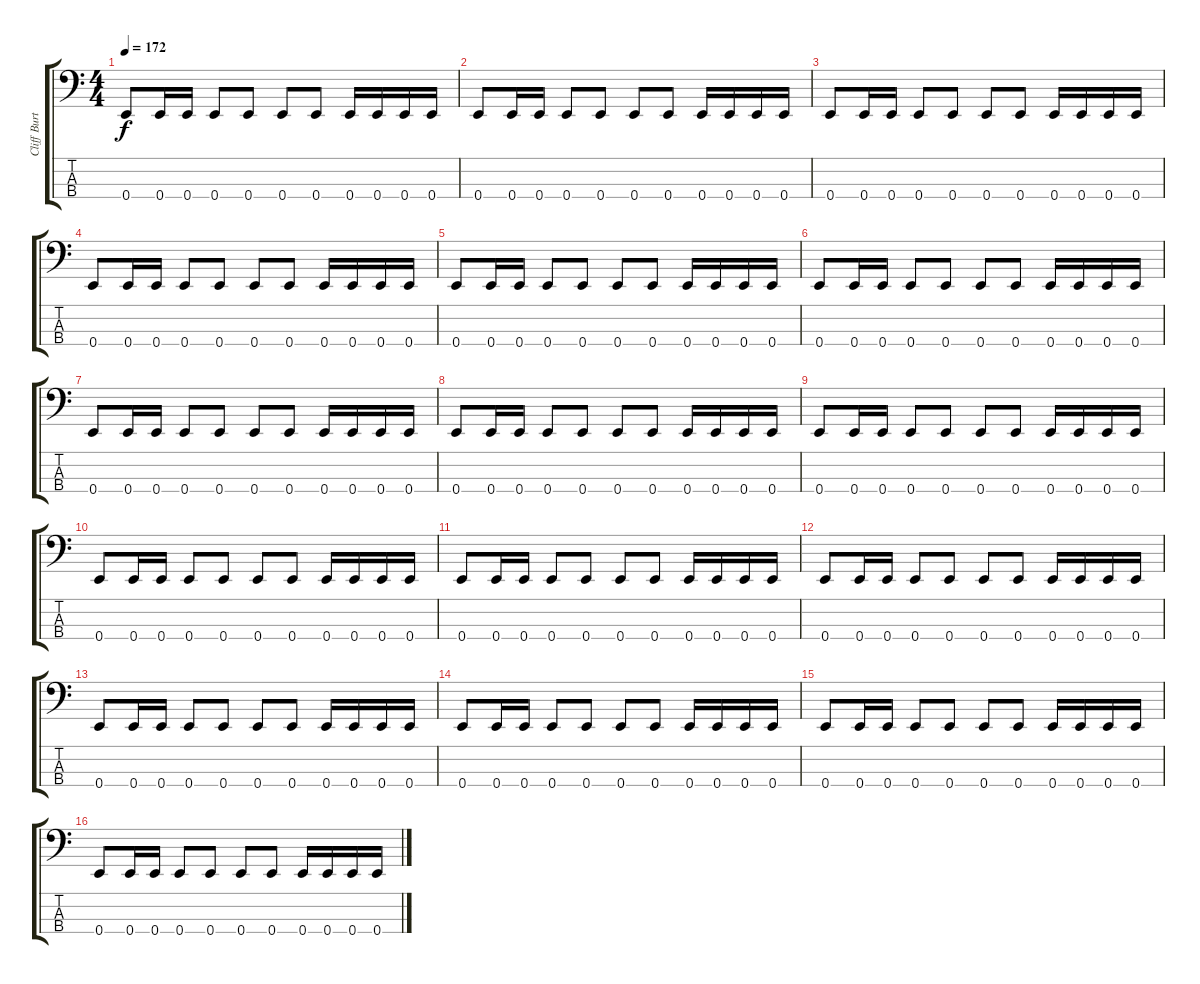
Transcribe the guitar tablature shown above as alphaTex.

\track ("Cliff Burton" "Cliff Burt") {instrument electricbassfinger}
\staff {score tabs}
\tuning (G2 D2 A1 E1) {hide}
\ts (4 4)
\tempo 172
\clef f4
\ks c
0.4.8{dy f} 0.4.16 0.4.16 0.4.8 0.4.8 0.4.8 0.4.8 0.4.16 0.4.16 0.4.16 0.4.16 |
0.4.8 0.4.16 0.4.16 0.4.8 0.4.8 0.4.8 0.4.8 0.4.16 0.4.16 0.4.16 0.4.16 |
0.4.8 0.4.16 0.4.16 0.4.8 0.4.8 0.4.8 0.4.8 0.4.16 0.4.16 0.4.16 0.4.16 |
0.4.8 0.4.16 0.4.16 0.4.8 0.4.8 0.4.8 0.4.8 0.4.16 0.4.16 0.4.16 0.4.16 |
0.4.8 0.4.16 0.4.16 0.4.8 0.4.8 0.4.8 0.4.8 0.4.16 0.4.16 0.4.16 0.4.16 |
0.4.8 0.4.16 0.4.16 0.4.8 0.4.8 0.4.8 0.4.8 0.4.16 0.4.16 0.4.16 0.4.16 |
0.4.8 0.4.16 0.4.16 0.4.8 0.4.8 0.4.8 0.4.8 0.4.16 0.4.16 0.4.16 0.4.16 |
0.4.8 0.4.16 0.4.16 0.4.8 0.4.8 0.4.8 0.4.8 0.4.16 0.4.16 0.4.16 0.4.16 |
0.4.8 0.4.16 0.4.16 0.4.8 0.4.8 0.4.8 0.4.8 0.4.16 0.4.16 0.4.16 0.4.16 |
0.4.8 0.4.16 0.4.16 0.4.8 0.4.8 0.4.8 0.4.8 0.4.16 0.4.16 0.4.16 0.4.16 |
0.4.8 0.4.16 0.4.16 0.4.8 0.4.8 0.4.8 0.4.8 0.4.16 0.4.16 0.4.16 0.4.16 |
0.4.8 0.4.16 0.4.16 0.4.8 0.4.8 0.4.8 0.4.8 0.4.16 0.4.16 0.4.16 0.4.16 |
0.4.8 0.4.16 0.4.16 0.4.8 0.4.8 0.4.8 0.4.8 0.4.16 0.4.16 0.4.16 0.4.16 |
0.4.8 0.4.16 0.4.16 0.4.8 0.4.8 0.4.8 0.4.8 0.4.16 0.4.16 0.4.16 0.4.16 |
0.4.8 0.4.16 0.4.16 0.4.8 0.4.8 0.4.8 0.4.8 0.4.16 0.4.16 0.4.16 0.4.16 |
0.4.8 0.4.16 0.4.16 0.4.8 0.4.8 0.4.8 0.4.8 0.4.16 0.4.16 0.4.16 0.4.16
